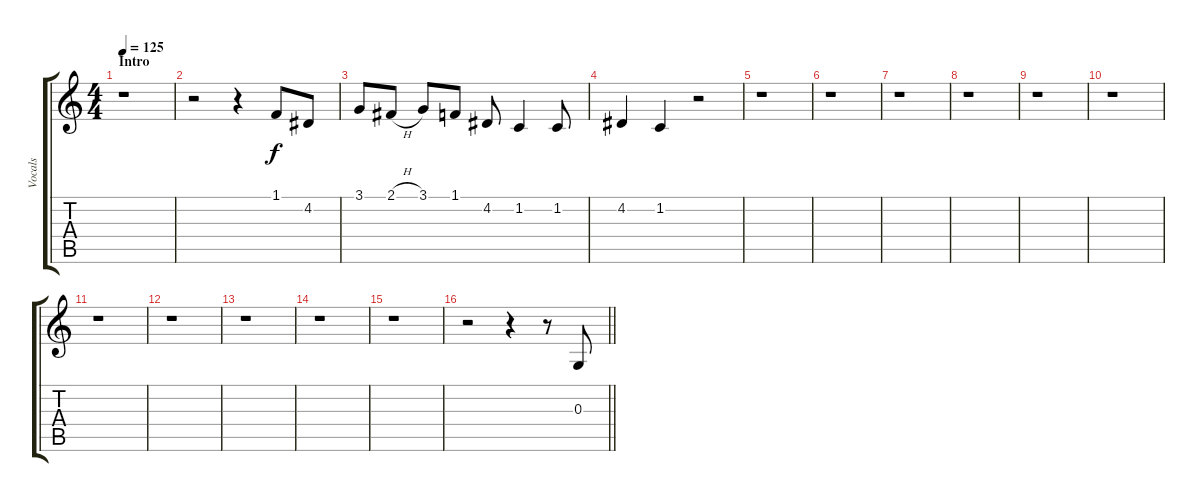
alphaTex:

\track ("Vocals" "Vocals") {instrument tenorsax}
\staff {score tabs}
\tuning (E4 B3 G3 D3 A2 E2) {hide}
\ts (4 4)
\section ("" "Intro")
\tempo 125
\clef g2
\ks c
r.1{dy f instrument tenorsax} |
r.2 r.4 1.1.8 4.2.8 |
3.1.8 2.1{h}.8 3.1.8 1.1.8 4.2.8 1.2.4 1.2.8 |
4.2.4 1.2.4 r.2 |
r.1 |
r.1 |
r.1 |
r.1 |
r.1 |
r.1 |
r.1 |
r.1 |
r.1 |
r.1 |
r.1 |
\barLineRight lightlight
r.2 r.4 r.8 0.3.8
